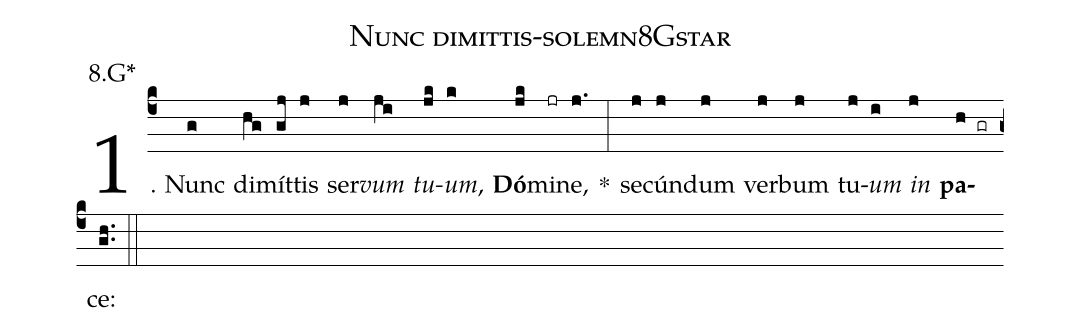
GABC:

name: Nunc dimittis-solemn8Gstar;
annotation: 8.G*;
%%
(c4)1. Nunc(g) di(hg)mít(gj)tis(j) ser(j)<i>vum</i>(ji) <i>tu</i>(jk)<i>um</i>,(k) <b>Dó</b>(jk)mi(jr)ne,(j.) *(:) se(j)cún(j)dum(j) ver(j)bum(j) tu(j)<i>um</i>(i) <i>in</i>(j) <b>pa</b>(h gr)ce:(gh..) (::)
